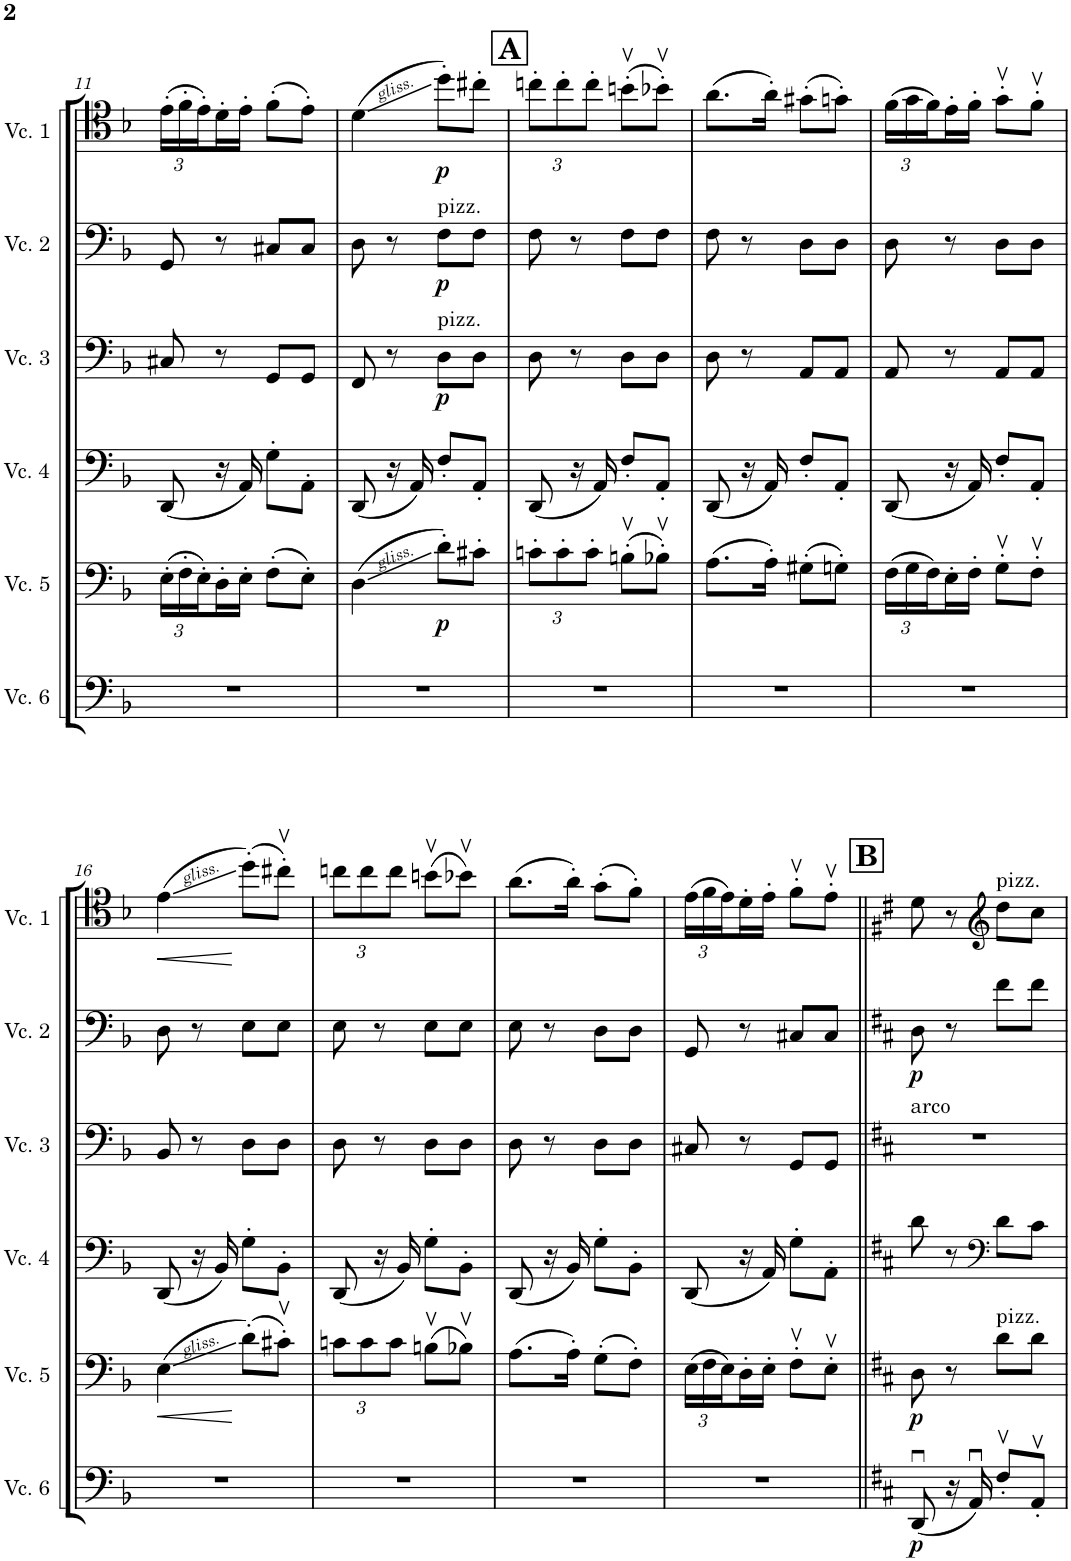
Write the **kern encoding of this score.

**kern	**dynam	**kern	**dynam	**kern	**kern	**dynam	**kern	**dynam	**kern	**dynam
*part6	*part6	*part5	*part5	*part4	*part3	*part3	*part2	*part2	*part1	*part1
*staff6	*staff6	*staff5	*staff5	*staff4	*staff3	*staff3	*staff2	*staff2	*staff1	*staff1
*I"Cello 6	*	*I"Cello 5	*	*I"Cello 4	*I"Cello 3	*	*I"Cello 2	*	*I"Cello 1	*
!!LO:PB:g=z
*clefF4	*	*clefF4	*	*clefF4	*clefF4	*	*clefF4	*	*clefC4	*
*k[b-]	*	*k[b-]	*	*k[b-]	*k[b-]	*	*k[b-]	*	*k[b-]	*
*M2/4	*	*M2/4	*	*M2/4	*M2/4	*	*M2/4	*	*M2/4	*
*	*	*Xbrackettup	*	*	*	*	*	*	*Xbrackettup	*
=11	=11	=11	=11	=11	=11	=11	=11	=11	=11	=11
2r	.	(24E'\LL	.	(8DD/	8C#X/	.	8GG/	.	(24e'\LL	.
.	.	24F'\	.	.	.	.	.	.	24f'\	.
.	.	24E'\)	.	.	.	.	.	.	24e'\)	.
.	.	16D'\	.	16r	8r	.	8r	.	16d'\	.
.	.	16E'\JJ	.	16AA/)	.	.	.	.	16e'\JJ	.
.	.	(8F'\L	.	8G'\L	8GG/L	.	8C#X/L	.	(8f'\L	.
.	.	8E'\J)	.	8AA'\J	8GG/J	.	8C#/J	.	8e'\J)	.
=12	=12	=12	=12	=12	=12	=12	=12	=12	=12	=12
2r	.	(4D\	.	(8DD/	8FF/	.	8D\	.	(4d\	.
.	.	.	.	16r	8r	.	8r	.	.	.
.	.	.	.	16AA/)	.	.	.	.	.	.
!	!	!	!	!	!	!	!LO:TX:a:t=pizz.	!	!	!
!	!	!	!	!	!LO:TX:a:t=pizz.	!	!	!	!	!
!	!	!	!LO:DY:b	!	!	!LO:DY:b	!	!LO:DY:b	!	!LO:DY:b
.	.	8d'\L)	p	8F'/L	8D\L	p	8F\L	p	8dd'\L)	p
.	.	8c#X'\J	.	8AA'/J	8D\J	.	8F\J	.	8cc#X'\J	.
!!LO:REH:place=s1:a:B:cj:fs=14:t=A
=13	=13	=13	=13	=13	=13	=13	=13	=13	=13	=13
2r	.	12cn'\L	.	(8DD/	8D\	.	8F\	.	12ccn'\L	.
.	.	12c'\	.	.	.	.	.	.	12cc'\	.
.	.	.	.	16r	8r	.	8r	.	.	.
.	.	12c'\J	.	.	.	.	.	.	12cc'\J	.
.	.	.	.	16AA/)	.	.	.	.	.	.
.	.	(8Bnv'\L	.	8F'/L	8D\L	.	8F\L	.	(8bnv'\L	.
.	.	8B-Xv'\J)	.	8AA'/J	8D\J	.	8F\J	.	8b-Xv'\J)	.
=14	=14	=14	=14	=14	=14	=14	=14	=14	=14	=14
2r	.	(8.A\L	.	(8DD/	8D\	.	8F\	.	(8.a\L	.
.	.	.	.	16r	8r	.	8r	.	.	.
.	.	16A'\Jk)	.	16AA/)	.	.	.	.	16a'\Jk)	.
.	.	(8G#X'\L	.	8F'/L	8AA/L	.	8D\L	.	(8g#X'\L	.
.	.	8Gn'\J)	.	8AA'/J	8AA/J	.	8D\J	.	8gn'\J)	.
=15	=15	=15	=15	=15	=15	=15	=15	=15	=15	=15
2r	.	(24F\LL	.	(8DD/	8AA/	.	8D\	.	(24f\LL	.
.	.	24G\	.	.	.	.	.	.	24g\	.
.	.	24F\)	.	.	.	.	.	.	24f\)	.
.	.	16E'\	.	16r	8r	.	8r	.	16e'\	.
.	.	16F'\JJ	.	16AA/)	.	.	.	.	16f'\JJ	.
.	.	8Gv'\L	.	8F'/L	8AA/L	.	8D\L	.	8gv'\L	.
.	.	8Fv'\J	.	8AA'/J	8AA/J	.	8D\J	.	8fv'\J	.
!!LO:LB:g=z
=16	=16	=16	=16	=16	=16	=16	=16	=16	=16	=16
!	!	!	!LO:HP:b	!	!	!	!	!	!	!LO:HP:b
2r	.	(4E\	<	(8DD/	8BB-/	.	8D\	.	(4e\	<
.	.	.	.	16r	8r	.	8r	.	.	.
.	.	.	.	16BB-/)	.	.	.	.	.	.
.	.	(8d'\L)	[	8G'\L	8D\L	.	8E\L	.	(8dd'\L)	[
.	.	8c#Xv'\J)	.	8BB-'\J	8D\J	.	8E\J	.	8cc#Xv'\J)	.
=17	=17	=17	=17	=17	=17	=17	=17	=17	=17	=17
2r	.	12cn\L	.	(8DD/	8D\	.	8E\	.	12ccn\L	.
.	.	12c\	.	.	.	.	.	.	12cc\	.
.	.	.	.	16r	8r	.	8r	.	.	.
.	.	12c\J	.	.	.	.	.	.	12cc\J	.
.	.	.	.	16BB-/)	.	.	.	.	.	.
.	.	(8Bnv\L	.	8G'\L	8D\L	.	8E\L	.	(8bnv\L	.
.	.	8B-Xv\J)	.	8BB-'\J	8D\J	.	8E\J	.	8b-Xv\J)	.
=18	=18	=18	=18	=18	=18	=18	=18	=18	=18	=18
2r	.	(8.A\L	.	(8DD/	8D\	.	8E\	.	(8.a\L	.
.	.	.	.	16r	8r	.	8r	.	.	.
.	.	16A'\Jk)	.	16BB-/)	.	.	.	.	16a'\Jk)	.
.	.	(8G'\L	.	8G'\L	8D\L	.	8D\L	.	(8g'\L	.
.	.	8F'\J)	.	8BB-'\J	8D\J	.	8D\J	.	8f'\J)	.
=19	=19	=19	=19	=19	=19	=19	=19	=19	=19	=19
2r	.	(24E\LL	.	(8DD/	8C#X/	.	8GG/	.	(24e\LL	.
.	.	24F\	.	.	.	.	.	.	24f\	.
.	.	24E\)	.	.	.	.	.	.	24e\)	.
.	.	16D'\	.	16r	8r	.	8r	.	16d'\	.
.	.	16E'\JJ	.	16AA/)	.	.	.	.	16e'\JJ	.
.	.	8Fv'\L	.	8G'\L	8GG/L	.	8C#X/L	.	8fv'\L	.
.	.	8Ev'\J	.	8AA'\J	8GG/J	.	8C#/J	.	8ev'\J	.
!!LO:REH:place=s1:a:B:cj:fs=14:t=B
=20||	=20||	=20||	=20||	=20||	=20||	=20||	=20||	=20||	=20||	=20||
*k[f#c#]	*	*k[f#c#]	*	*k[f#c#]	*k[f#c#]	*	*k[f#c#]	*	*k[f#c#]	*
!	!	!	!	!	!LO:TX:a:t=arco	!	!	!	!	!
!	!LO:DY:b	!	!LO:DY:b	!	!	!	!	!LO:DY:b	!	!
(8DDu/	p	8D\	p	8d\	2r	.	8D\	p	8d\	.
16r	.	8r	.	8r	.	.	8r	.	8r	.
16AAu/)	.	.	.	.	.	.	.	.	.	.
*	*	*	*	*clefF4	*	*	*	*	*clefG2	*
!	!	!	!	!	!	!	!	!	!LO:TX:a:t=pizz.	!
!	!	!LO:TX:a:t=pizz.	!	!	!	!	!	!	!	!
8F#v'/L	.	8d\L	.	8d\L	.	.	8f#\L	.	8dd\L	.
8AAv'/J	.	8d\J	.	8c#\J	.	.	8f#\J	.	8cc#\J	.
=	=	=	=	=	=	=	=	=	=	=
*-	*-	*-	*-	*-	*-	*-	*-	*-	*-	*-
